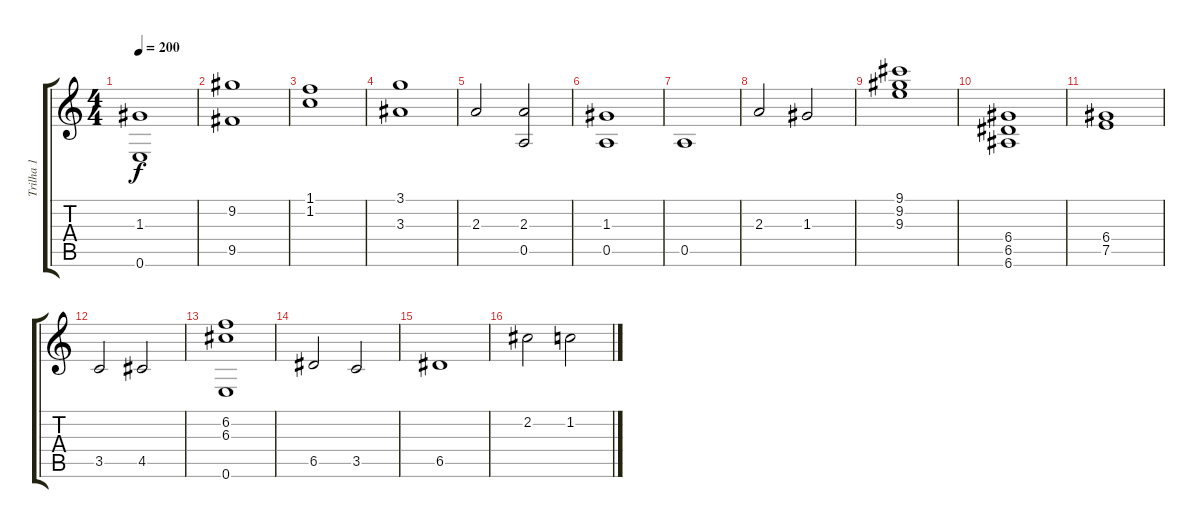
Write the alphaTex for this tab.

\track ("Trilha 1" "Trilha 1") {instrument acousticguitarsteel}
\staff {score tabs}
\tuning (E4 B3 G3 D3 A2 E2) {hide}
\ts (4 4)
\tempo 200
\clef g2
\ks c
(1.3 0.6).1{dy f} |
(9.2 9.5).1 |
(1.1 1.2).1 |
(3.1 3.3).1 |
2.3.2 (2.3 0.5).2 |
(1.3 0.5).1 |
0.5.1 |
2.3.2 1.3.2 |
(9.1 9.2 9.3).1 |
(6.4 6.5 6.6).1 |
(6.4 7.5).1 |
3.5.2 4.5.2 |
(6.2 6.3 0.6).1 |
6.5.2 3.5.2 |
6.5.1 |
2.2.2 1.2.2
